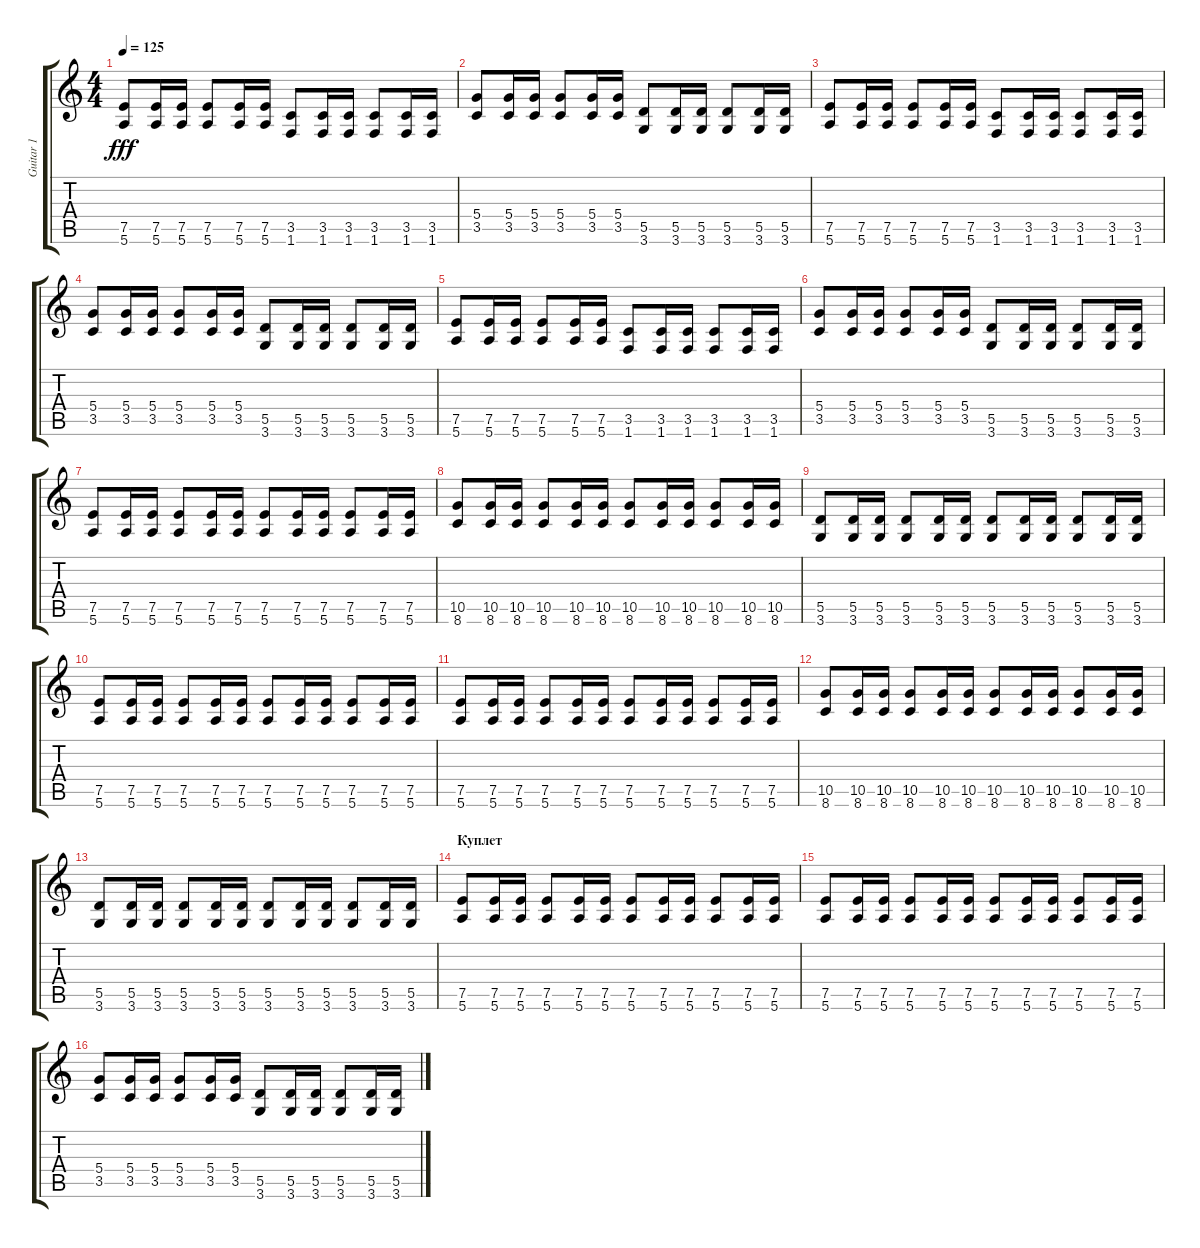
\track ("Guitar 1" "Guitar 1") {instrument distortionguitar}
\staff {score tabs}
\tuning (E4 B3 G3 D3 A2 E2) {hide}
\ts (4 4)
\tempo 125
\clef g2
\ks c
(7.5 5.6).8{dy fff} (7.5 5.6).16 (7.5 5.6).16 (7.5 5.6).8 (7.5 5.6).16 (7.5 5.6).16 (3.5 1.6).8 (3.5 1.6).16 (3.5 1.6).16 (3.5 1.6).8 (3.5 1.6).16 (3.5 1.6).16 |
(5.4 3.5).8 (5.4 3.5).16 (5.4 3.5).16 (5.4 3.5).8 (5.4 3.5).16 (5.4 3.5).16 (5.5 3.6).8 (5.5 3.6).16 (5.5 3.6).16 (5.5 3.6).8 (5.5 3.6).16 (5.5 3.6).16 |
(7.5 5.6).8 (7.5 5.6).16 (7.5 5.6).16 (7.5 5.6).8 (7.5 5.6).16 (7.5 5.6).16 (3.5 1.6).8 (3.5 1.6).16 (3.5 1.6).16 (3.5 1.6).8 (3.5 1.6).16 (3.5 1.6).16 |
(5.4 3.5).8 (5.4 3.5).16 (5.4 3.5).16 (5.4 3.5).8 (5.4 3.5).16 (5.4 3.5).16 (5.5 3.6).8 (5.5 3.6).16 (5.5 3.6).16 (5.5 3.6).8 (5.5 3.6).16 (5.5 3.6).16 |
(7.5 5.6).8 (7.5 5.6).16 (7.5 5.6).16 (7.5 5.6).8 (7.5 5.6).16 (7.5 5.6).16 (3.5 1.6).8 (3.5 1.6).16 (3.5 1.6).16 (3.5 1.6).8 (3.5 1.6).16 (3.5 1.6).16 |
(5.4 3.5).8 (5.4 3.5).16 (5.4 3.5).16 (5.4 3.5).8 (5.4 3.5).16 (5.4 3.5).16 (5.5 3.6).8 (5.5 3.6).16 (5.5 3.6).16 (5.5 3.6).8 (5.5 3.6).16 (5.5 3.6).16 |
(7.5 5.6).8 (7.5 5.6).16 (7.5 5.6).16 (7.5 5.6).8 (7.5 5.6).16 (7.5 5.6).16 (7.5 5.6).8 (7.5 5.6).16 (7.5 5.6).16 (7.5 5.6).8 (7.5 5.6).16 (7.5 5.6).16 |
(10.5 8.6).8 (10.5 8.6).16 (10.5 8.6).16 (10.5 8.6).8 (10.5 8.6).16 (10.5 8.6).16 (10.5 8.6).8 (10.5 8.6).16 (10.5 8.6).16 (10.5 8.6).8 (10.5 8.6).16 (10.5 8.6).16 |
(5.5 3.6).8 (5.5 3.6).16 (5.5 3.6).16 (5.5 3.6).8 (5.5 3.6).16 (5.5 3.6).16 (5.5 3.6).8 (5.5 3.6).16 (5.5 3.6).16 (5.5 3.6).8 (5.5 3.6).16 (5.5 3.6).16 |
(7.5 5.6).8 (7.5 5.6).16 (7.5 5.6).16 (7.5 5.6).8 (7.5 5.6).16 (7.5 5.6).16 (7.5 5.6).8 (7.5 5.6).16 (7.5 5.6).16 (7.5 5.6).8 (7.5 5.6).16 (7.5 5.6).16 |
(7.5 5.6).8 (7.5 5.6).16 (7.5 5.6).16 (7.5 5.6).8 (7.5 5.6).16 (7.5 5.6).16 (7.5 5.6).8 (7.5 5.6).16 (7.5 5.6).16 (7.5 5.6).8 (7.5 5.6).16 (7.5 5.6).16 |
(10.5 8.6).8 (10.5 8.6).16 (10.5 8.6).16 (10.5 8.6).8 (10.5 8.6).16 (10.5 8.6).16 (10.5 8.6).8 (10.5 8.6).16 (10.5 8.6).16 (10.5 8.6).8 (10.5 8.6).16 (10.5 8.6).16 |
(5.5 3.6).8 (5.5 3.6).16 (5.5 3.6).16 (5.5 3.6).8 (5.5 3.6).16 (5.5 3.6).16 (5.5 3.6).8 (5.5 3.6).16 (5.5 3.6).16 (5.5 3.6).8 (5.5 3.6).16 (5.5 3.6).16 |
\section ("" "Куплет")
(7.5 5.6).8 (7.5 5.6).16 (7.5 5.6).16 (7.5 5.6).8 (7.5 5.6).16 (7.5 5.6).16 (7.5 5.6).8 (7.5 5.6).16 (7.5 5.6).16 (7.5 5.6).8 (7.5 5.6).16 (7.5 5.6).16 |
(7.5 5.6).8 (7.5 5.6).16 (7.5 5.6).16 (7.5 5.6).8 (7.5 5.6).16 (7.5 5.6).16 (7.5 5.6).8 (7.5 5.6).16 (7.5 5.6).16 (7.5 5.6).8 (7.5 5.6).16 (7.5 5.6).16 |
(5.4 3.5).8 (5.4 3.5).16 (5.4 3.5).16 (5.4 3.5).8 (5.4 3.5).16 (5.4 3.5).16 (5.5 3.6).8 (5.5 3.6).16 (5.5 3.6).16 (5.5 3.6).8 (5.5 3.6).16 (5.5 3.6).16
